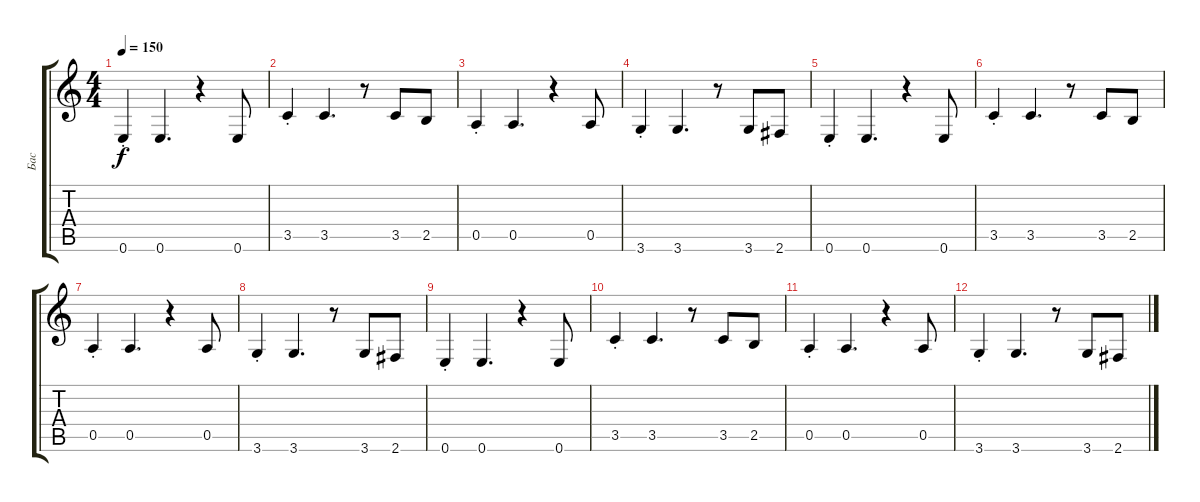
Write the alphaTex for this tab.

\track ("Бас" "Бас") {instrument acousticbass}
\staff {score tabs}
\tuning (E4 B3 G3 D3 A2 E2) {hide}
\ts (4 4)
\tempo 150
\clef g2
\ks c
0.6{st}.4{dy f} 0.6.4{d} r.4 0.6.8 |
3.5{st}.4 3.5.4{d} r.8 3.5.8 2.5.8 |
0.5{st}.4 0.5.4{d} r.4 0.5.8 |
3.6{st}.4 3.6.4{d} r.8 3.6.8 2.6.8 |
0.6{st}.4 0.6.4{d} r.4 0.6.8 |
3.5{st}.4 3.5.4{d} r.8 3.5.8 2.5.8 |
0.5{st}.4 0.5.4{d} r.4 0.5.8 |
3.6{st}.4 3.6.4{d} r.8 3.6.8 2.6.8 |
0.6{st}.4 0.6.4{d} r.4 0.6.8 |
3.5{st}.4 3.5.4{d} r.8 3.5.8 2.5.8 |
0.5{st}.4 0.5.4{d} r.4 0.5.8 |
3.6{st}.4 3.6.4{d} r.8 3.6.8 2.6.8
